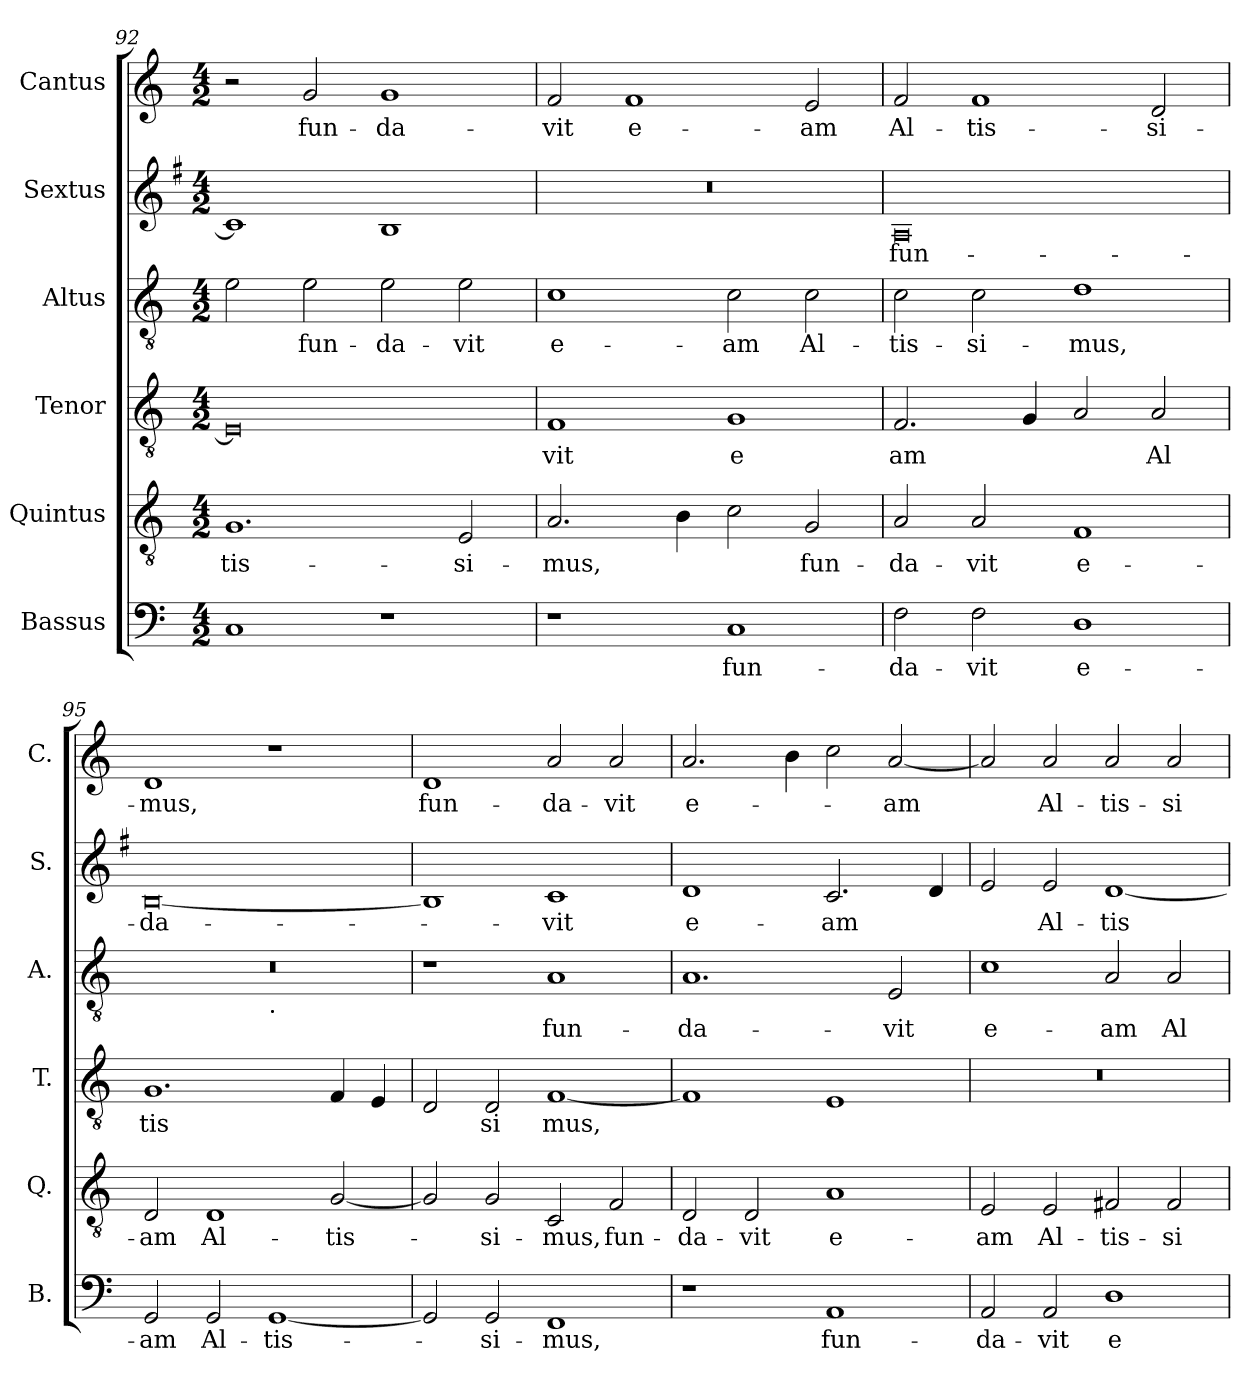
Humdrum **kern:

**kern	**text	**kern	**text	**kern	**text	**kern	**text	**kern	**text	**kern	**text
*part6	*part6	*part5	*part5	*part4	*part4	*part3	*part3	*part2	*part2	*part1	*part1
*staff6	*staff6	*staff5	*staff5	*staff4	*staff4	*staff3	*staff3	*staff2	*staff2	*staff1	*staff1
*I"Bassus	*	*I"Quintus	*	*I"Tenor	*	*I"Altus	*	*I"Sextus	*	*I"Cantus	*
*I'B.	*	*I'Q.	*	*I'T.	*	*I'A.	*	*I'S.	*	*I'C.	*
*clefF4	*	*clefGv2	*	*clefGv2	*	*clefGv2	*	*clefG2	*	*clefG2	*
*k[]	*	*k[]	*	*k[]	*	*k[]	*	*k[f#]	*	*k[]	*
*M4/2	*	*M4/2	*	*M4/2	*	*M4/2	*	*M4/2	*	*M4/2	*
=92	=92	=92	=92	=92	=92	=92	=92	=92	=92	=92	=92
!	!	!	!LO:LY:b	!	!	!	!	!	!	!	!
1C	.	1.G	-tis-	0E]	.	2e\	.	1c]	.	2r	.
!	!	!	!	!	!	!	!LO:LY:b	!	!	!	!LO:LY:b
.	.	.	.	.	.	2e\	fun-	.	.	2g/	fun-
!	!	!	!	!	!	!	!LO:LY:b	!	!	!	!LO:LY:b
1r	.	.	.	.	.	2e\	-da-	1B	.	1g	-da-
!	!	!	!LO:LY:b	!	!	!	!LO:LY:b	!	!	!	!
.	.	2E/	-si-	.	.	2e\	-vit	.	.	.	.
=93	=93	=93	=93	=93	=93	=93	=93	=93	=93	=93	=93
!	!	!	!LO:LY:b	!	!LO:LY:b	!	!LO:LY:b	!	!	!	!LO:LY:b
1r	.	2.A/	-mus,	1F	-vit	1c	e-	0r	.	2f/	-vit
!	!	!	!	!	!	!	!	!	!	!	!LO:LY:b
.	.	.	.	.	.	.	.	.	.	1f	e-
.	.	4B\	.	.	.	.	.	.	.	.	.
!	!LO:LY:b	!	!	!	!LO:LY:b	!	!LO:LY:b	!	!	!	!
1C	fun-	2c\	.	1G	e	2c\	-am	.	.	.	.
!	!	!	!LO:LY:b	!	!	!	!LO:LY:b	!	!	!	!LO:LY:b
.	.	2G/	fun-	.	.	2c\	Al-	.	.	2e/	-am
=94	=94	=94	=94	=94	=94	=94	=94	=94	=94	=94	=94
!	!LO:LY:b	!	!LO:LY:b	!	!LO:LY:b	!	!LO:LY:b	!	!LO:LY:b	!	!LO:LY:b
2F\	-da-	2A/	-da-	2.F/	am	2c\	-tis-	0A	fun-	2f/	Al-
!	!LO:LY:b	!	!LO:LY:b	!	!	!	!LO:LY:b	!	!	!	!LO:LY:b
2F\	-vit	2A/	-vit	.	.	2c\	-si-	.	.	1f	-tis-
.	.	.	.	4G/	.	.	.	.	.	.	.
!	!LO:LY:b	!	!LO:LY:b	!	!	!	!LO:LY:b	!	!	!	!
1D	e-	1F	e-	2A/	.	1d	-mus,	.	.	.	.
!	!	!	!	!	!LO:LY:b	!	!	!	!	!	!LO:LY:b
.	.	.	.	2A/	Al	.	.	.	.	2d/	-si-
=95	=95	=95	=95	=95	=95	=95	=95	=95	=95	=95	=95
!	!LO:LY:b	!	!LO:LY:b	!	!LO:LY:b	!	!	!	!LO:LY:b	!	!LO:LY:b
*	*	*	*	*	*	*^	*	*	*	*	*
2GG/	-am	2D/	-am	1.G	tis	0r	1ryy	.	[0B	-da-	1d	-mus,
!	!LO:LY:b	!	!LO:LY:b	!	!	!	!	!	!	!	!	!
2GG/	Al-	1D	Al-	.	.	.	.	.	.	.	.	.
!	!	!	!	!	!	!	!LO:TX:b:t=.	!	!	!	!	!
!	!LO:LY:b	!	!	!	!	!	!	!	!	!	!	!
[1GG	-tis-	.	.	.	.	.	1ryy	.	.	.	1r	.
!	!	!	!LO:LY:b	!	!	!	!	!	!	!	!	!
.	.	[2G/	-tis-	4F/	.	.	.	.	.	.	.	.
.	.	.	.	4E/	.	.	.	.	.	.	.	.
=96	=96	=96	=96	=96	=96	=96	=96	=96	=96	=96	=96	=96
!	!	!	!	!	!	!	!	!	!	!	!	!LO:LY:b
*	*	*	*	*	*	*v	*v	*	*	*	*	*
2GG/]	.	2G/]	.	2D/	.	1r	.	1B]	.	1d	fun-
!	!LO:LY:b	!	!LO:LY:b	!	!LO:LY:b	!	!	!	!	!	!
2GG/	-si-	2G/	-si-	2D/	si	.	.	.	.	.	.
!	!LO:LY:b	!	!LO:LY:b	!	!LO:LY:b	!	!LO:LY:b	!	!LO:LY:b	!	!LO:LY:b
1FF	-mus,	2C/	-mus,	[1F	mus,	1A	fun-	1c	-vit	2a/	-da-
!	!	!	!LO:LY:b	!	!	!	!	!	!	!	!LO:LY:b
.	.	2F/	fun-	.	.	.	.	.	.	2a/	-vit
!!LO:LB:g=z
=97	=97	=97	=97	=97	=97	=97	=97	=97	=97	=97	=97
!	!	!	!LO:LY:b	!	!	!	!LO:LY:b	!	!LO:LY:b	!	!LO:LY:b
1r	.	2D/	-da-	1F]	.	1.A	-da-	1d	e-	2.a/	e-
!	!	!	!LO:LY:b	!	!	!	!	!	!	!	!
.	.	2D/	-vit	.	.	.	.	.	.	.	.
.	.	.	.	.	.	.	.	.	.	4b\	.
!	!LO:LY:b	!	!LO:LY:b	!	!	!	!	!	!LO:LY:b	!	!
1AA	fun-	1A	e-	1E	.	.	.	2.c/	-am	2cc\	.
!	!	!	!	!	!	!	!LO:LY:b	!	!	!	!LO:LY:b
.	.	.	.	.	.	2E/	-vit	.	.	[2a/	-am
.	.	.	.	.	.	.	.	4d/	.	.	.
=98	=98	=98	=98	=98	=98	=98	=98	=98	=98	=98	=98
!	!LO:LY:b	!	!LO:LY:b	!	!	!	!LO:LY:b	!	!	!	!
2AA/	-da-	2E/	-am	0r	.	1c	e-	2e/	.	2a/]	.
!	!LO:LY:b	!	!LO:LY:b	!	!	!	!	!	!LO:LY:b	!	!LO:LY:b
2AA/	-vit	2E/	Al-	.	.	.	.	2e/	Al-	2a/	Al-
!	!LO:LY:b	!	!LO:LY:b	!	!	!	!LO:LY:b	!	!LO:LY:b	!	!LO:LY:b
1D	e-	2F#X/	-tis-	.	.	2A/	-am	[1d	-tis-	2a/	-tis-
!	!	!	!LO:LY:b	!	!	!	!LO:LY:b	!	!	!	!LO:LY:b
.	.	2F#/	-si-	.	.	2A/	Al-	.	.	2a/	-si-
=	=	=	=	=	=	=	=	=	=	=	=
*-	*-	*-	*-	*-	*-	*-	*-	*-	*-	*-	*-
